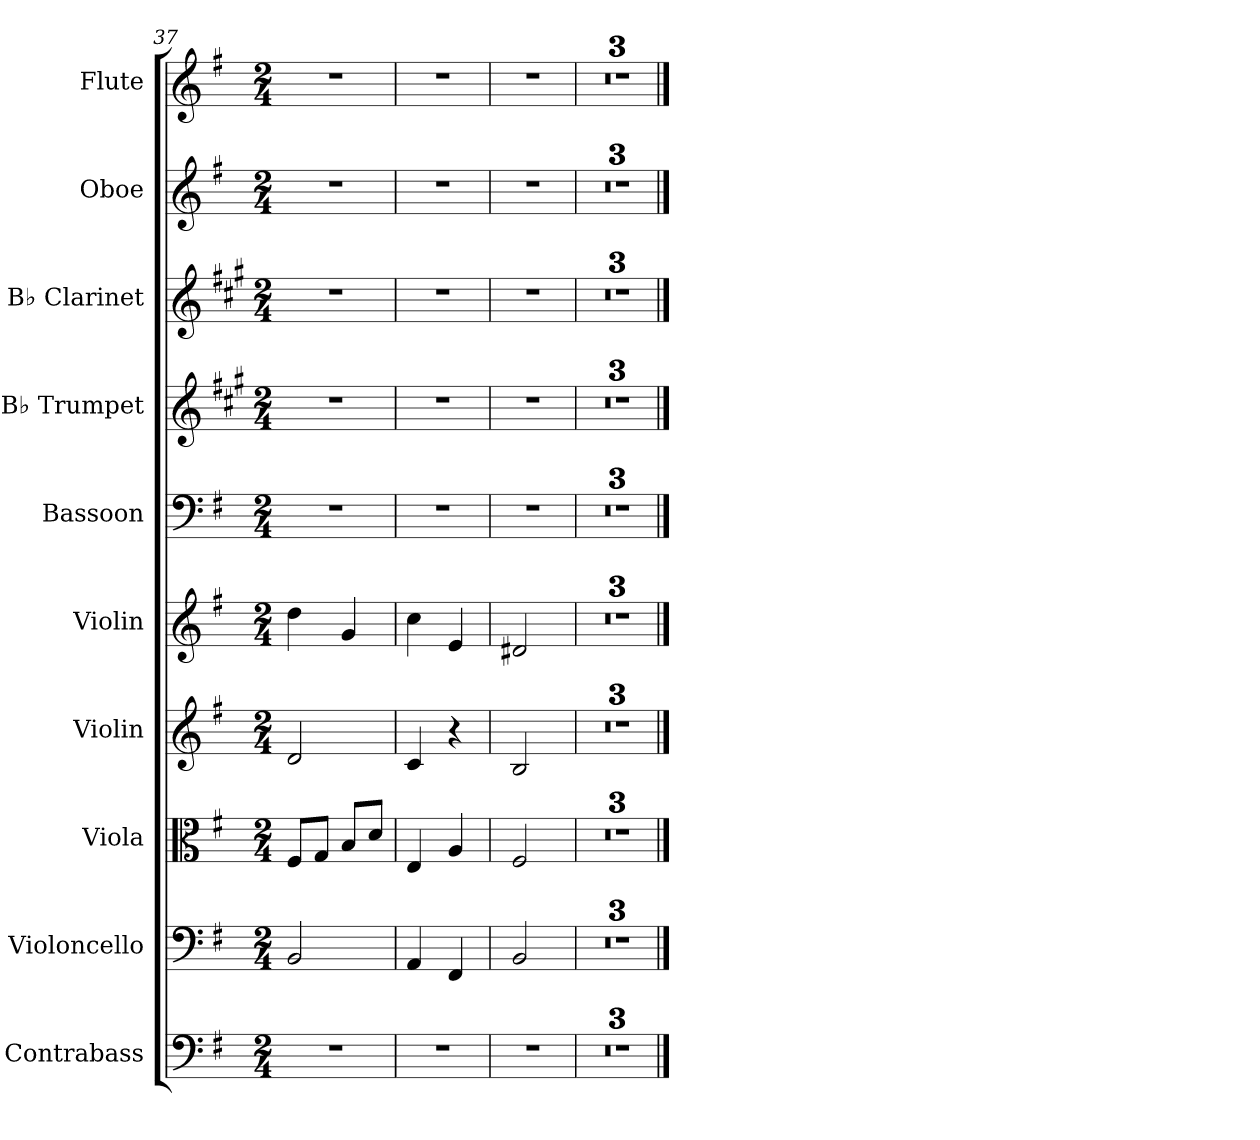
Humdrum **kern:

**kern	**kern	**kern	**kern	**kern	**kern	**kern	**kern	**kern	**kern
*part10	*part9	*part8	*part7	*part6	*part5	*part4	*part3	*part2	*part1
*staff10	*staff9	*staff8	*staff7	*staff6	*staff5	*staff4	*staff3	*staff2	*staff1
*I"Contrabass	*I"Violoncello	*I"Viola	*I"Violin	*I"Violin	*I"Bassoon	*I"B♭ Trumpet	*I"B♭ Clarinet	*I"Oboe	*I"Flute
*I'Cb.	*I'Vc.	*I'Vla.	*I'Vln.	*I'Vln.	*I'Bsn.	*I'B♭ Tpt.	*I'B♭ Cl.	*I'Ob.	*I'Fl.
*clefF4	*clefF4	*clefC3	*clefG2	*clefG2	*clefF4	*clefG2	*clefG2	*clefG2	*clefG2
*ITrd7c12	*	*	*	*	*	*ITrd1c2	*ITrd1c2	*	*
*k[f#]	*k[f#]	*k[f#]	*k[f#]	*k[f#]	*k[f#]	*k[f#]	*k[f#]	*k[f#]	*k[f#]
*M2/4	*M2/4	*M2/4	*M2/4	*M2/4	*M2/4	*M2/4	*M2/4	*M2/4	*M2/4
=37	=37	=37	=37	=37	=37	=37	=37	=37	=37
2r	2BB/	8F#/L	2d/	4dd\	2r	2r	2r	2r	2r
.	.	8G/J	.	.	.	.	.	.	.
.	.	8B/L	.	4g/	.	.	.	.	.
.	.	8d/J	.	.	.	.	.	.	.
=38	=38	=38	=38	=38	=38	=38	=38	=38	=38
2r	4AA/	4E/	4c/	4cc\	2r	2r	2r	2r	2r
.	4FF#/	4A/	4r	4e/	.	.	.	.	.
=39	=39	=39	=39	=39	=39	=39	=39	=39	=39
2r	2BB/	2F#/	2B/	2d#X/	2r	2r	2r	2r	2r
=40	=40	=40	=40	=40	=40	=40	=40	=40	=40
2r	2r	2r	2r	2r	2r	2r	2r	2r	2r
=41	=41	=41	=41	=41	=41	=41	=41	=41	=41
2r	2r	2r	2r	2r	2r	2r	2r	2r	2r
=42	=42	=42	=42	=42	=42	=42	=42	=42	=42
2r	2r	2r	2r	2r	2r	2r	2r	2r	2r
==	==	==	==	==	==	==	==	==	==
*-	*-	*-	*-	*-	*-	*-	*-	*-	*-
